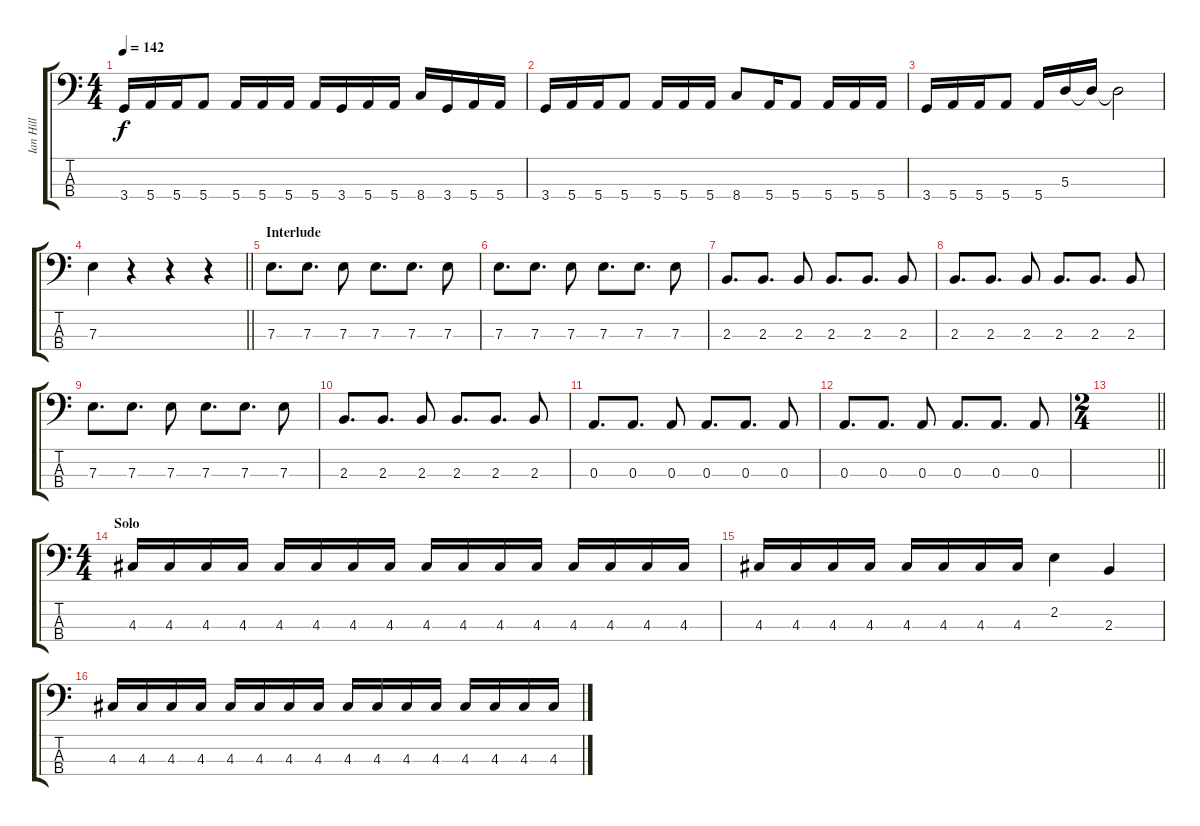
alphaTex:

\track ("Ian Hill" "Ian Hill") {instrument electricbasspick}
\staff {score tabs}
\tuning (G2 D2 A1 E1) {hide}
\ts (4 4)
\tempo 142
\clef f4
\ks c
3.4.16{dy f} 5.4.16 5.4.16 5.4.8 5.4.16 5.4.16 5.4.16 5.4.16 3.4.16 5.4.16 5.4.16 8.4.16 3.4.16 5.4.16 5.4.16 |
3.4.16 5.4.16 5.4.16 5.4.8 5.4.16 5.4.16 5.4.16 8.4.8 5.4.16 5.4.8 5.4.16 5.4.16 5.4.16 |
3.4.16 5.4.16 5.4.16 5.4.8 5.4.16 5.3.16 5.3{t}.16 5.3{t}.2 |
\barLineRight lightlight
7.3.4 r.4 r.4 r.4 |
\section ("" "Interlude")
7.3.8{d} 7.3.8{d} 7.3.8 7.3.8{d} 7.3.8{d} 7.3.8 |
7.3.8{d} 7.3.8{d} 7.3.8 7.3.8{d} 7.3.8{d} 7.3.8 |
2.3.8{d} 2.3.8{d} 2.3.8 2.3.8{d} 2.3.8{d} 2.3.8 |
2.3.8{d} 2.3.8{d} 2.3.8 2.3.8{d} 2.3.8{d} 2.3.8 |
7.3.8{d} 7.3.8{d} 7.3.8 7.3.8{d} 7.3.8{d} 7.3.8 |
2.3.8{d} 2.3.8{d} 2.3.8 2.3.8{d} 2.3.8{d} 2.3.8 |
0.3.8{d} 0.3.8{d} 0.3.8 0.3.8{d} 0.3.8{d} 0.3.8 |
0.3.8{d} 0.3.8{d} 0.3.8 0.3.8{d} 0.3.8{d} 0.3.8 |
\ts (2 4)
\barLineRight lightlight
|
\ts (4 4)
\section ("" "Solo")
4.3.16 4.3.16 4.3.16 4.3.16 4.3.16 4.3.16 4.3.16 4.3.16 4.3.16 4.3.16 4.3.16 4.3.16 4.3.16 4.3.16 4.3.16 4.3.16 |
4.3.16 4.3.16 4.3.16 4.3.16 4.3.16 4.3.16 4.3.16 4.3.16 2.2.4 2.3.4 |
4.3.16 4.3.16 4.3.16 4.3.16 4.3.16 4.3.16 4.3.16 4.3.16 4.3.16 4.3.16 4.3.16 4.3.16 4.3.16 4.3.16 4.3.16 4.3.16
